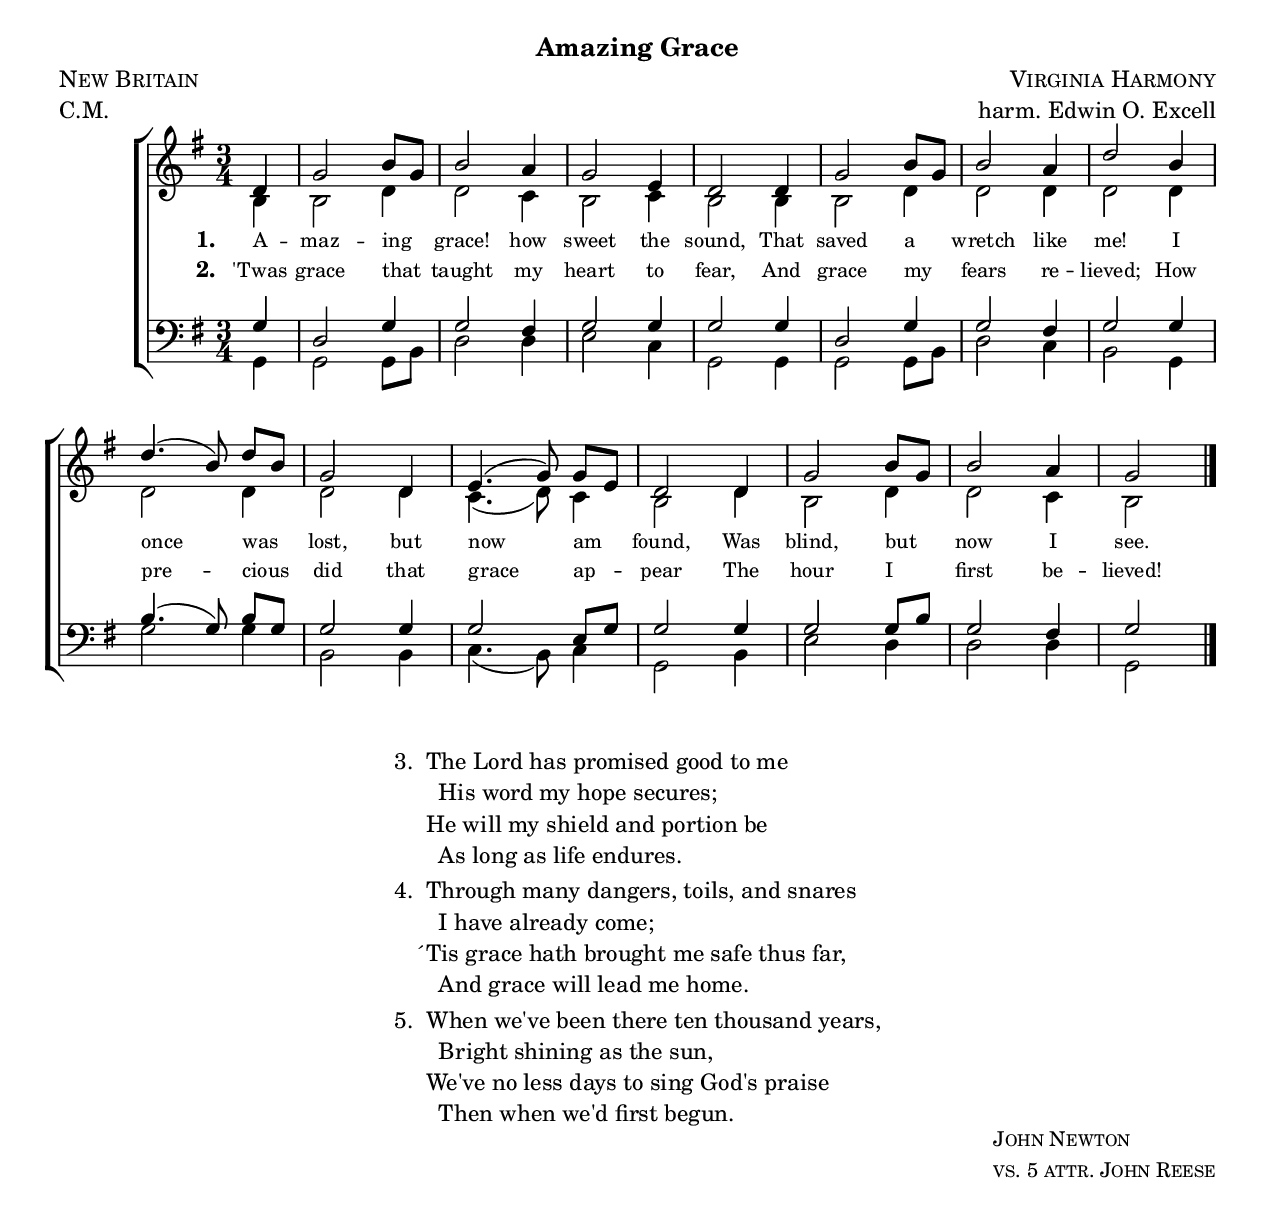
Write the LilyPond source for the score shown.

% Version 1.0
% Last edit: March 24, 2006
% The music and words produced by this source code are believed
% to be in the public domain in the United States. The source
% code itself is covered by the Creative Commons Attribution-
% NonCommercial license, 
% http://creativecommons.org/licenses/by-nc/2.5/
% Attribution: Geoff Horton

\version "2.8.0"
\include "english.ly"

#(set-default-paper-size "letter")
#(set-global-staff-size 20)

title = "Amazing Grace"
% composer = \markup \italic "Virginia Harmony"
composer = "Virginia Harmony"
poet = "John Newton"
translator = "vs. 5 attr. John Reese"
meter = "C.M."
arranger = "harm. Edwin O. Excell"
piece = "New Britain"

world = {
  \key g \major
  \time 3/4
  \partial 4*1
}

melody = \relative c' {
  \world
  \autoBeamOff
  d4 |
  g2 b8[ g] |
  b2 a4 |
  g2 e4 |
  d2 d4 |
  g2 b8[ g] |
  b2 a4 |
  d2 b4 | % line 1
  d4.( b8) d8[ b] |
  g2 d4 |
  e4.( g8) g[ e] |
  d2 d4 |
  g2 b8[ g] |
  b2 a4 |
  g2 \bar "|."
}


alto = \relative c' {
  \world
  b4 |
  b2 d4 |
  d2 c4 |
  b2 c4 |
  b2 b4 |
  b2 d4 |
  d2 d4 |
  d2 d4 | % line 1
  d2 d4 |
  d2 d4 |
  c4.( d8) c4 |
  b2 d4 |
  b2 d4 |
  d2 c4 |
  b2 
}

tenor = \relative c' {
  \world
  g4 |
  d2 g4 |
  g2 fs4 |
  g2 g4 |
  g2 g4 |
  d2 g4 |
  g2 fs4 |
  g2 g4 | % line 1
  b4.( g8) b[ g] |
  g2 g4 |
  g2 e8[ g] |
  g2 g4 |
  g2 g8[ b] |
  g2 fs4 |
  g2 \bar "|."
}

bass = \relative c {
  \world
  g4 |
  g2 g8[ b] |
  d2 d4 |
  e2 c4 |
  g2 g4 |
  g2 g8[ b] |
  d2 c4 |
  b2 g4 | % line 1
  g'2 g4 |
  b,2 b4 |
  c4.( b8) c4 |
  g2 b4 |
  e2 d4 |
  d2 d4 |
  g,2
}

verseOne = \lyricmode {
  \set stanza = "1. "
  A -- maz -- ing grace! how sweet the sound,
  That saved a wretch like me!
  I once was lost, but now am found,
  Was blind, but now I see.
}

verseTwo = \lyricmode {
  \set stanza = "2. "
  'Twas grace that taught my heart to fear,
  And grace my fears re -- lieved;
  How pre -- cious did that grace ap -- pear
  The hour I first be -- lieved!
}

\markup {
  \column {
    \fill-line { \large \bold \title } % title
    \fill-line { \caps \piece               % piece
	         \caps \composer      % composer
	  }
    \fill-line { \meter          % meter
	         \arranger           % arranger
	  }
   }
}

\score {
  \context ChoirStaff <<
    \context Staff = upper <<
      \context Voice =
         sopranos { \voiceOne << \melody >> }
      \context Voice =
         altos { \voiceTwo << \alto >> }
      \context Lyrics = one \lyricsto sopranos \verseOne
      \context Lyrics = two \lyricsto sopranos \verseTwo
    >>
    \context Staff = lower <<
      \clef bass
      \context Voice =
        tenors { \voiceOne << \tenor >> }
      \context Voice =
        basses { \voiceTwo << \bass >> }
    >>
  >>
  \layout {
    \context {
      \Score
      % **** Turns off bar numbering
      \remove "Bar_number_engraver"
    }
    \context {
      \Lyrics
      % **** Prevents lyrics from running too close together
      \override LyricSpace #'minimum-distance = #0.6
      % **** Makes the text of lyrics a little smaller
      \override LyricText #'font-size = #-1
      % **** Moves lines of lyrics closer together
      \override VerticalAxisGroup #'minimum-Y-extent = #'(-1 . 1)
    }
  }
  \midi {
        \context { \Score tempoWholesPerMinute = #(ly:make-moment 80 2) } 
        \context { \Staff midiInstrument = #"church organ" }
  } 
}


\markup { 
  \normalsize {
    \fill-line {
      \hspace #1
      \column {
	\line {
	  "3. "
	  \column {
	    "The Lord has promised good to me"
	    "  His word my hope secures;"
	    "He will my shield and portion be"
	    "  As long as life endures."
	  }
	}
	\hspace #1
	\line {
	  "4. "
	  \column {
	    "Through many dangers, toils, and snares"
	    "  I have already come;"
	    "́Tis grace hath brought me safe thus far,"
	    "  And grace will lead me home."
	    }
	  }
	\hspace #1
	\line {
	  "5. "
	  \column {
	    "When we've been there ten thousand years,"
	    "  Bright shining as the sun,"
	    "We've no less days to sing God's praise"
	    "  Then when we'd first begun."
	  }
	}
      }
      \hspace #1
    }
  }
}

\markup {
  \fill-line {
    " "
    \column {
      \small \caps \poet % poet
      \small \caps \translator % translator
    }
  }
}



\paper {
  ragged-bottom = ##t
  top-margin = 0.25\in
  bottom-margin = 0.25\in
}

%{
  Per _Worship and Service Hymnal_, #227. In the last verse,
  the phrase given is "we first begun", but I suspect this
  is a typo and corrected it.

  Change log:
  3-24-06 New hymn
%}


